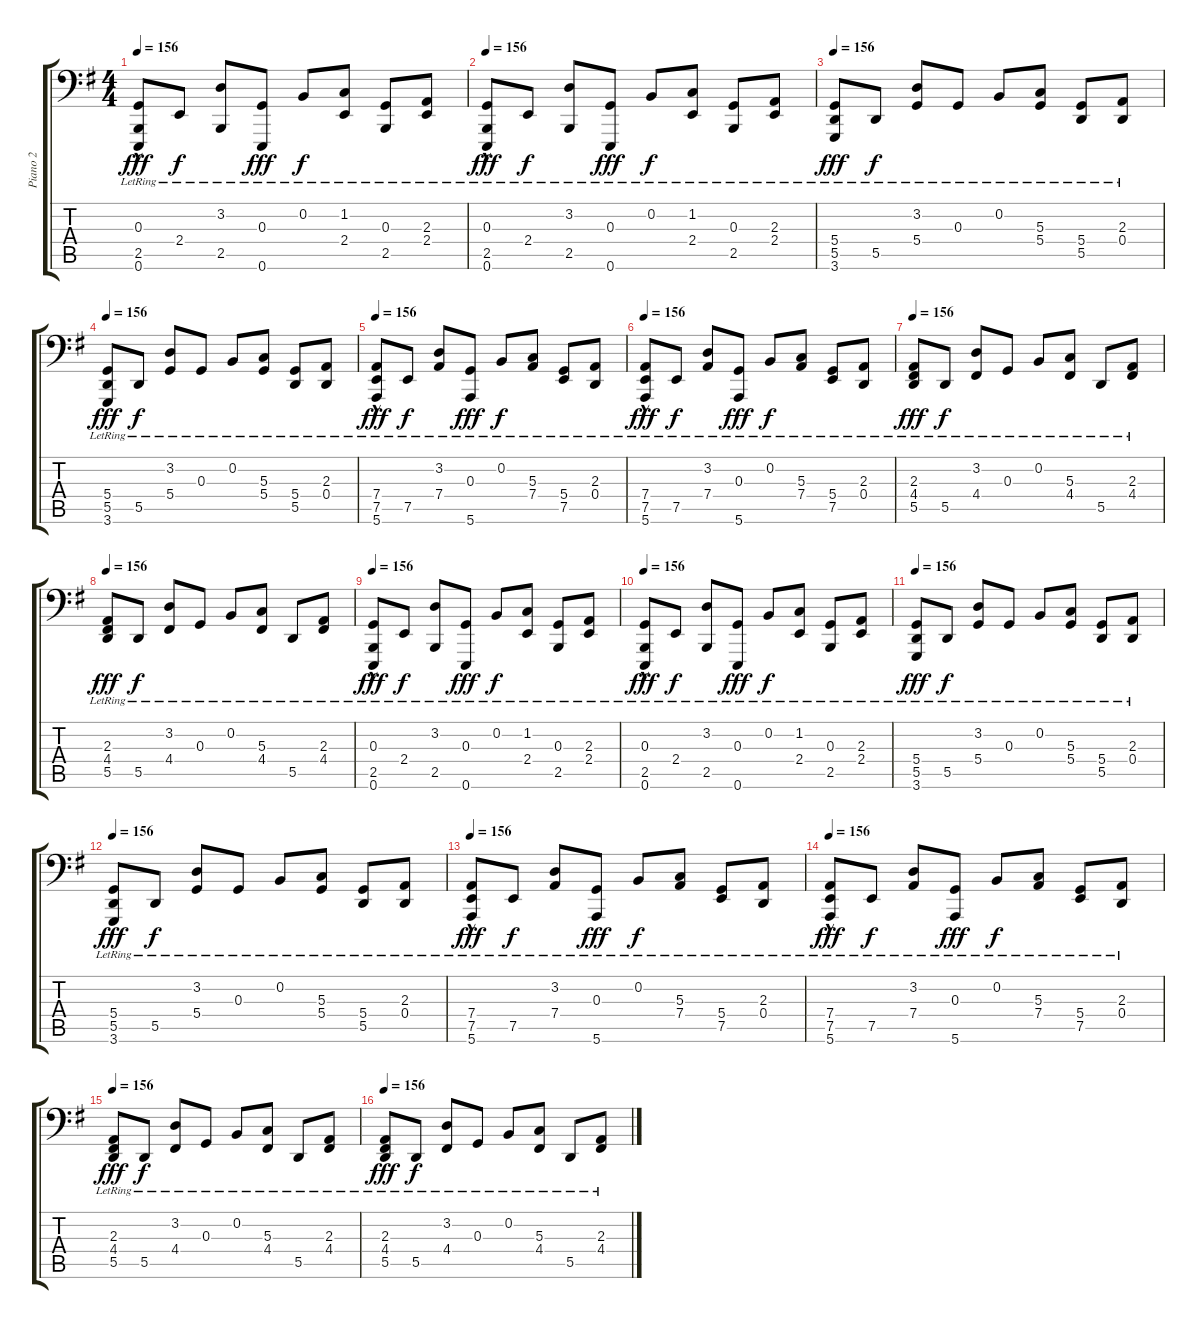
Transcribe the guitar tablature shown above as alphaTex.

\track ("Piano 2" "Piano 2") {instrument acousticgrandpiano}
\staff {score tabs}
\tuning (E3 B2 G2 D2 A1 E1) {hide}
\ts (4 4)
\tempo 156
\clef f4
\ks g
(0.3{lr} 2.5{lr} 0.6{hac lr}).8{dy fff} 2.4{lr}.8{dy f} (3.2{lr} 2.5{lr}).8 (0.3{lr} 0.6).8{dy fff} 0.2{lr}.8{dy f} (1.2{lr} 2.4{lr}).8 (0.3{lr} 2.5{lr}).8 (2.3{lr} 2.4{lr}).8 |
\tempo 156
(0.3{lr} 2.5{lr} 0.6{hac lr}).8{dy fff} 2.4{lr}.8{dy f} (3.2{lr} 2.5{lr}).8 (0.3{lr} 0.6).8{dy fff} 0.2{lr}.8{dy f} (1.2{lr} 2.4{lr}).8 (0.3{lr} 2.5{lr}).8 (2.3{lr} 2.4{lr}).8 |
\tempo 156
(5.4{lr} 5.5{lr} 3.6{lr}).8{dy fff} 5.5{lr}.8{dy f} (3.2{lr} 5.4{lr}).8 0.3{lr}.8 0.2{lr}.8 (5.3{lr} 5.4{lr}).8 (5.4{lr} 5.5{lr}).8 (2.3{lr} 0.4{lr}).8 |
\tempo 156
(5.4{lr} 5.5{lr} 3.6{lr}).8{dy fff} 5.5{lr}.8{dy f} (3.2{lr} 5.4{lr}).8 0.3{lr}.8 0.2{lr}.8 (5.3{lr} 5.4{lr}).8 (5.4{lr} 5.5{lr}).8 (2.3{lr} 0.4{lr}).8 |
\tempo 156
(7.4{lr} 7.5{lr} 5.6{hac lr}).8{dy fff} 7.5{lr}.8{dy f} (3.2{lr} 7.4{lr}).8 (0.3{lr} 5.6).8{dy fff} 0.2{lr}.8{dy f} (5.3{lr} 7.4{lr}).8 (5.4{lr} 7.5{lr}).8 (2.3{lr} 0.4{lr}).8 |
\tempo 156
(7.4{lr} 7.5{lr} 5.6{hac lr}).8{dy fff} 7.5{lr}.8{dy f} (3.2{lr} 7.4{lr}).8 (0.3{lr} 5.6).8{dy fff} 0.2{lr}.8{dy f} (5.3{lr} 7.4{lr}).8 (5.4{lr} 7.5{lr}).8 (2.3{lr} 0.4{lr}).8 |
\tempo 156
(2.3{lr} 4.4{lr} 5.5{lr}).8{dy fff} 5.5{lr}.8{dy f} (3.2{lr} 4.4{lr}).8 0.3{lr}.8 0.2{lr}.8 (5.3{lr} 4.4{lr}).8 5.5{lr}.8 (2.3{lr} 4.4{lr}).8 |
\tempo 156
(2.3{lr} 4.4{lr} 5.5{lr}).8{dy fff} 5.5{lr}.8{dy f} (3.2{lr} 4.4{lr}).8 0.3{lr}.8 0.2{lr}.8 (5.3{lr} 4.4{lr}).8 5.5{lr}.8 (2.3{lr} 4.4{lr}).8 |
\tempo 156
(0.3{lr} 2.5{lr} 0.6{hac lr}).8{dy fff} 2.4{lr}.8{dy f} (3.2{lr} 2.5{lr}).8 (0.3{lr} 0.6).8{dy fff} 0.2{lr}.8{dy f} (1.2{lr} 2.4{lr}).8 (0.3{lr} 2.5{lr}).8 (2.3{lr} 2.4{lr}).8 |
\tempo 156
(0.3{lr} 2.5{lr} 0.6{hac lr}).8{dy fff} 2.4{lr}.8{dy f} (3.2{lr} 2.5{lr}).8 (0.3{lr} 0.6).8{dy fff} 0.2{lr}.8{dy f} (1.2{lr} 2.4{lr}).8 (0.3{lr} 2.5{lr}).8 (2.3{lr} 2.4{lr}).8 |
\tempo 156
(5.4{lr} 5.5{lr} 3.6{lr}).8{dy fff} 5.5{lr}.8{dy f} (3.2{lr} 5.4{lr}).8 0.3{lr}.8 0.2{lr}.8 (5.3{lr} 5.4{lr}).8 (5.4{lr} 5.5{lr}).8 (2.3{lr} 0.4{lr}).8 |
\tempo 156
(5.4{lr} 5.5{lr} 3.6{lr}).8{dy fff} 5.5{lr}.8{dy f} (3.2{lr} 5.4{lr}).8 0.3{lr}.8 0.2{lr}.8 (5.3{lr} 5.4{lr}).8 (5.4{lr} 5.5{lr}).8 (2.3{lr} 0.4{lr}).8 |
\tempo 156
(7.4{lr} 7.5{lr} 5.6{hac lr}).8{dy fff} 7.5{lr}.8{dy f} (3.2{lr} 7.4{lr}).8 (0.3{lr} 5.6).8{dy fff} 0.2{lr}.8{dy f} (5.3{lr} 7.4{lr}).8 (5.4{lr} 7.5{lr}).8 (2.3{lr} 0.4{lr}).8 |
\tempo 156
(7.4{lr} 7.5{lr} 5.6{hac lr}).8{dy fff} 7.5{lr}.8{dy f} (3.2{lr} 7.4{lr}).8 (0.3{lr} 5.6).8{dy fff} 0.2{lr}.8{dy f} (5.3{lr} 7.4{lr}).8 (5.4{lr} 7.5{lr}).8 (2.3{lr} 0.4{lr}).8 |
\tempo 156
(2.3{lr} 4.4{lr} 5.5{lr}).8{dy fff} 5.5{lr}.8{dy f} (3.2{lr} 4.4{lr}).8 0.3{lr}.8 0.2{lr}.8 (5.3{lr} 4.4{lr}).8 5.5{lr}.8 (2.3{lr} 4.4{lr}).8 |
\tempo 156
(2.3{lr} 4.4{lr} 5.5{lr}).8{dy fff} 5.5{lr}.8{dy f} (3.2{lr} 4.4{lr}).8 0.3{lr}.8 0.2{lr}.8 (5.3{lr} 4.4{lr}).8 5.5{lr}.8 (2.3{lr} 4.4{lr}).8
